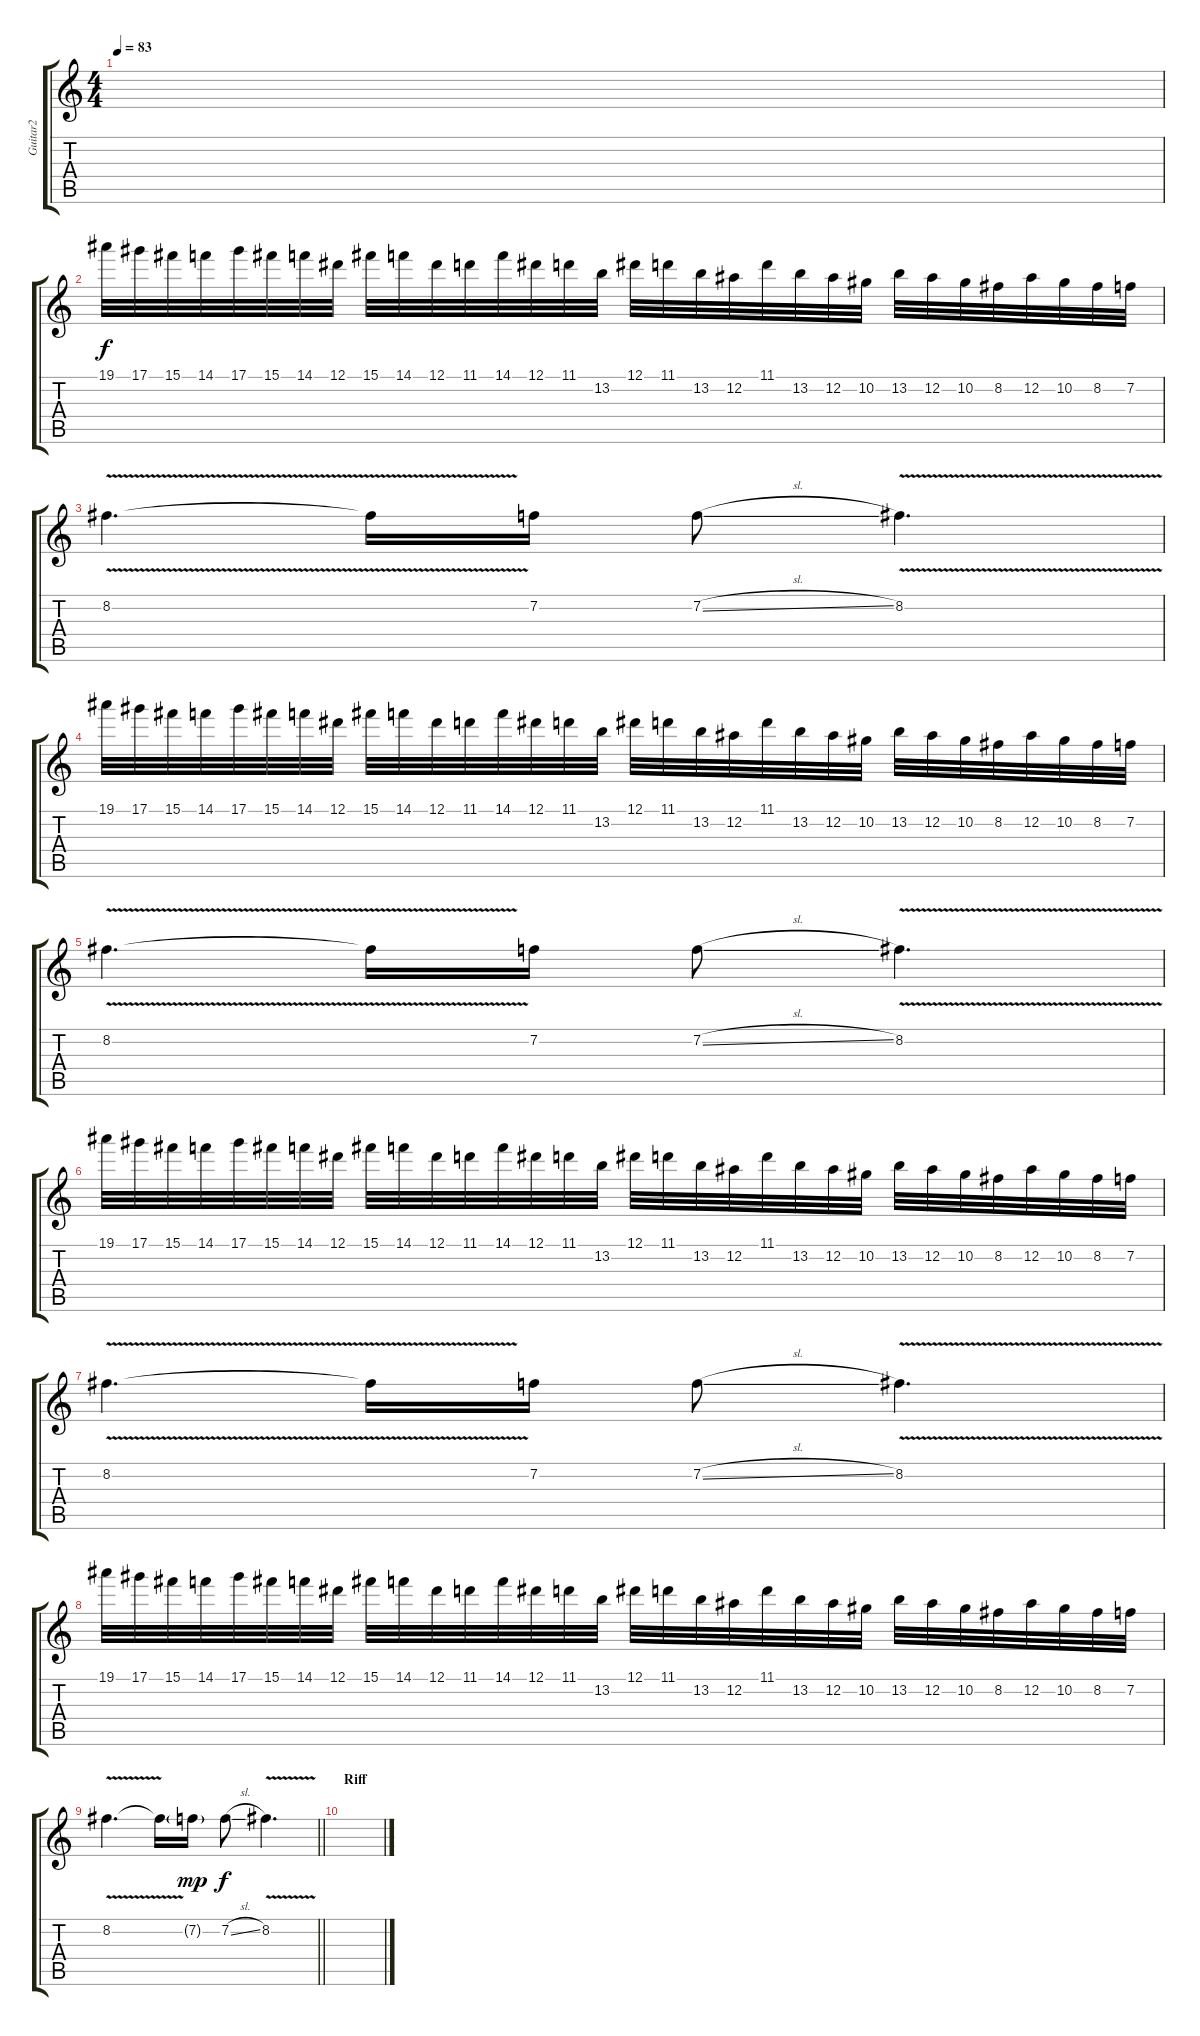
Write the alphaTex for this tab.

\track ("Guitar2" "Guitar2") {instrument overdrivenguitar}
\staff {score tabs}
\tuning (Eb4 Bb3 Gb3 Db3 Ab2 Eb2) {hide}
\ts (4 4)
\tempo 83
\clef g2
\ks c
|
19.1.32 17.1.32 15.1.32 14.1.32 17.1.32 15.1.32 14.1.32 12.1.32 15.1.32 14.1.32 12.1.32 11.1.32 14.1.32 12.1.32 11.1.32 13.2.32 12.1.32 11.1.32 13.2.32 12.2.32 11.1.32 13.2.32 12.2.32 10.2.32 13.2.32 12.2.32 10.2.32 8.2.32 12.2.32 10.2.32 8.2.32 7.2.32 |
8.2{v}.4{d} 8.2{t}.16 7.2.16 7.2{sl}.8 8.2{v}.4{d} |
19.1.32 17.1.32 15.1.32 14.1.32 17.1.32 15.1.32 14.1.32 12.1.32 15.1.32 14.1.32 12.1.32 11.1.32 14.1.32 12.1.32 11.1.32 13.2.32 12.1.32 11.1.32 13.2.32 12.2.32 11.1.32 13.2.32 12.2.32 10.2.32 13.2.32 12.2.32 10.2.32 8.2.32 12.2.32 10.2.32 8.2.32 7.2.32 |
8.2{v}.4{d} 8.2{t}.16 7.2.16 7.2{sl}.8 8.2{v}.4{d} |
19.1.32 17.1.32 15.1.32 14.1.32 17.1.32 15.1.32 14.1.32 12.1.32 15.1.32 14.1.32 12.1.32 11.1.32 14.1.32 12.1.32 11.1.32 13.2.32 12.1.32 11.1.32 13.2.32 12.2.32 11.1.32 13.2.32 12.2.32 10.2.32 13.2.32 12.2.32 10.2.32 8.2.32 12.2.32 10.2.32 8.2.32 7.2.32 |
8.2{v}.4{d} 8.2{t}.16 7.2.16 7.2{sl}.8 8.2{v}.4{d} |
19.1.32 17.1.32 15.1.32 14.1.32 17.1.32 15.1.32 14.1.32 12.1.32 15.1.32 14.1.32 12.1.32 11.1.32 14.1.32 12.1.32 11.1.32 13.2.32 12.1.32 11.1.32 13.2.32 12.2.32 11.1.32 13.2.32 12.2.32 10.2.32 13.2.32 12.2.32 10.2.32 8.2.32 12.2.32 10.2.32 8.2.32 7.2.32 |
\barLineRight lightlight
8.2{v}.4{d} 8.2{t}.16 7.2{g}.16{dy mp} 7.2{sl}.8{dy f} 8.2{v}.4{d} |
\section ("" "Riff")
